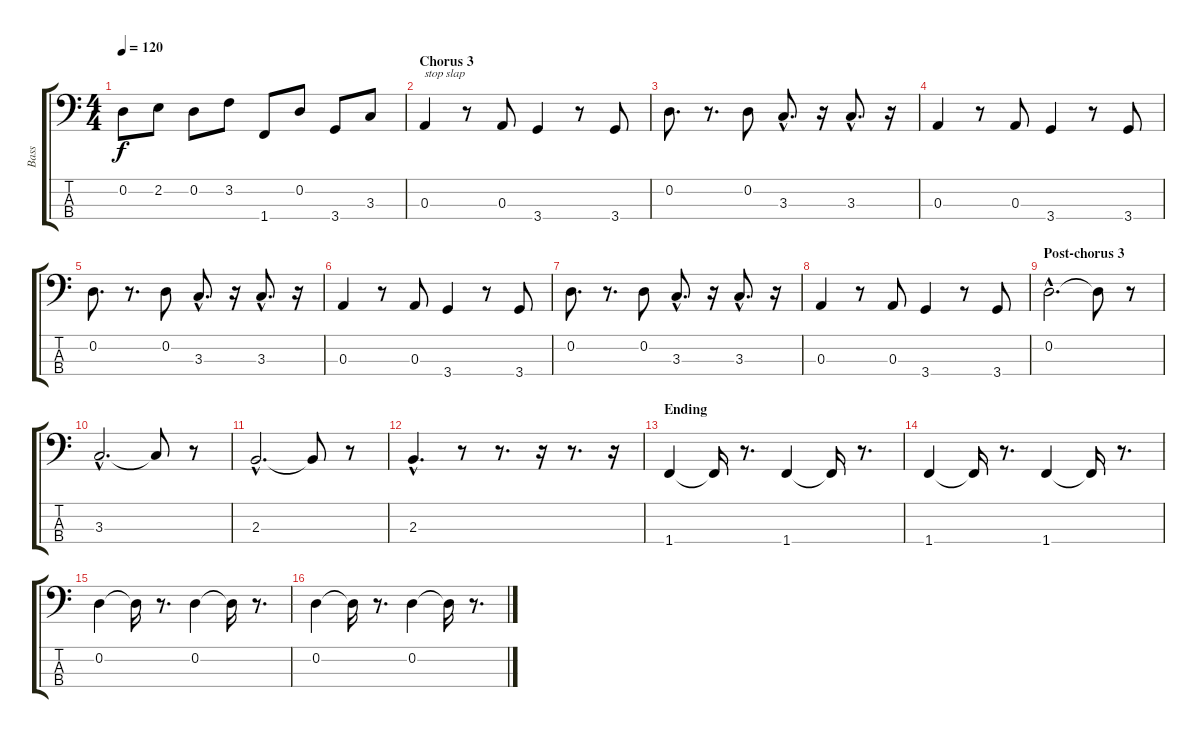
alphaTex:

\track ("Bass" "Bass") {instrument electricbassfinger}
\staff {score tabs}
\tuning (G2 D2 A1 E1) {hide}
\ts (4 4)
\tempo 120
\clef f4
\ks c
0.2.8{dy f} 2.2.8 0.2.8 3.2.8 1.4.8 0.2.8 3.4.8 3.3.8 |
\section ("" "Chorus 3")
0.3.4{txt "stop slap" instrument electricbassfinger} r.8 0.3.8 3.4.4 r.8 3.4.8 |
0.2.8{d} r.8{d} 0.2.8 3.3{hac}.8{d} r.16 3.3{hac}.8{d} r.16 |
0.3.4 r.8 0.3.8 3.4.4 r.8 3.4.8 |
0.2.8{d} r.8{d} 0.2.8 3.3{hac}.8{d} r.16 3.3{hac}.8{d} r.16 |
0.3.4 r.8 0.3.8 3.4.4 r.8 3.4.8 |
0.2.8{d} r.8{d} 0.2.8 3.3{hac}.8{d} r.16 3.3{hac}.8{d} r.16 |
0.3.4 r.8 0.3.8 3.4.4 r.8 3.4.8 |
\section ("" "Post-chorus 3")
0.2{hac}.2{d} 0.2{t}.8 r.8 |
3.3{hac}.2{d} 3.3{t}.8 r.8 |
2.3{hac}.2{d} 2.3{t}.8 r.8 |
2.3{hac}.4{d} r.8 r.8{d} r.16 r.8{d} r.16 |
\section ("" "Ending")
1.4.4 1.4{t}.16 r.8{d} 1.4.4 1.4{t}.16 r.8{d} |
1.4.4 1.4{t}.16 r.8{d} 1.4.4 1.4{t}.16 r.8{d} |
0.2.4 0.2{t}.16 r.8{d} 0.2.4 0.2{t}.16 r.8{d} |
0.2.4 0.2{t}.16 r.8{d} 0.2.4 0.2{t}.16 r.8{d}
